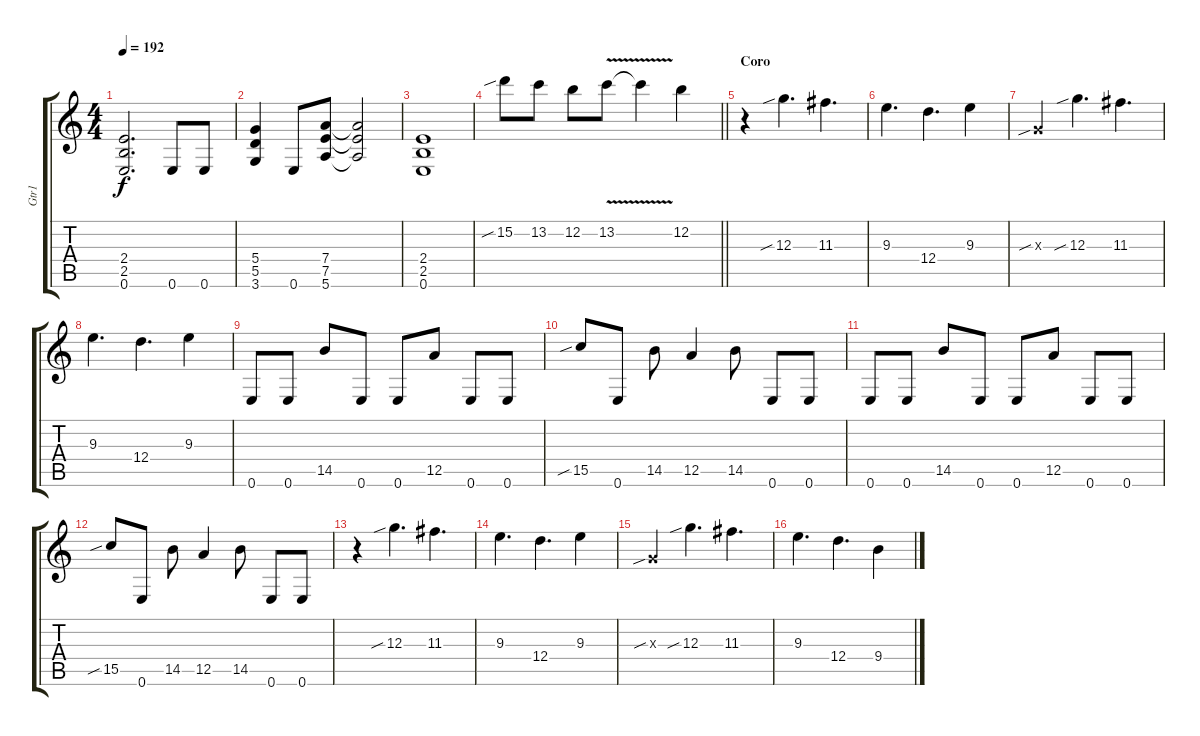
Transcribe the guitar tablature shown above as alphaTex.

\track ("Gtr1" "Gtr1") {instrument overdrivenguitar}
\staff {score tabs}
\tuning (E4 B3 G3 D3 A2 E2) {hide}
\ts (4 4)
\tempo 192
\clef g2
\ks c
(2.4 2.5 0.6).2{d dy f} 0.6.8 0.6.8 |
(5.4 5.5 3.6).4 0.6.8 (7.4 7.5 5.6).8 (7.4{t} 7.5{t} 5.6{t}).2 |
(2.4 2.5 0.6).1 |
\barLineRight lightlight
15.2{sib}.8 13.2.8 12.2.8 13.2{v}.8 13.2{t}.4 12.2.4 |
\section ("" "Coro")
r.4 12.3{sib}.4{d} 11.3.4{d} |
9.3.4{d} 12.4.4{d} 9.3.4 |
0.3{sib x}.4 12.3{sib}.4{d} 11.3.4{d} |
9.3.4{d} 12.4.4{d} 9.3.4 |
0.6.8{volume 16} 0.6.8 14.5.8 0.6.8 0.6.8 12.5.8 0.6.8 0.6.8 |
15.5{sib}.8 0.6.8 14.5.8 12.5.4 14.5.8 0.6.8 0.6.8 |
0.6.8 0.6.8 14.5.8 0.6.8 0.6.8 12.5.8 0.6.8 0.6.8 |
15.5{sib}.8 0.6.8 14.5.8 12.5.4 14.5.8 0.6.8 0.6.8 |
r.4{volume 13} 12.3{sib}.4{d} 11.3.4{d} |
9.3.4{d} 12.4.4{d} 9.3.4 |
0.3{sib x}.4 12.3{sib}.4{d} 11.3.4{d} |
9.3.4{d} 12.4.4{d} 9.4.4
